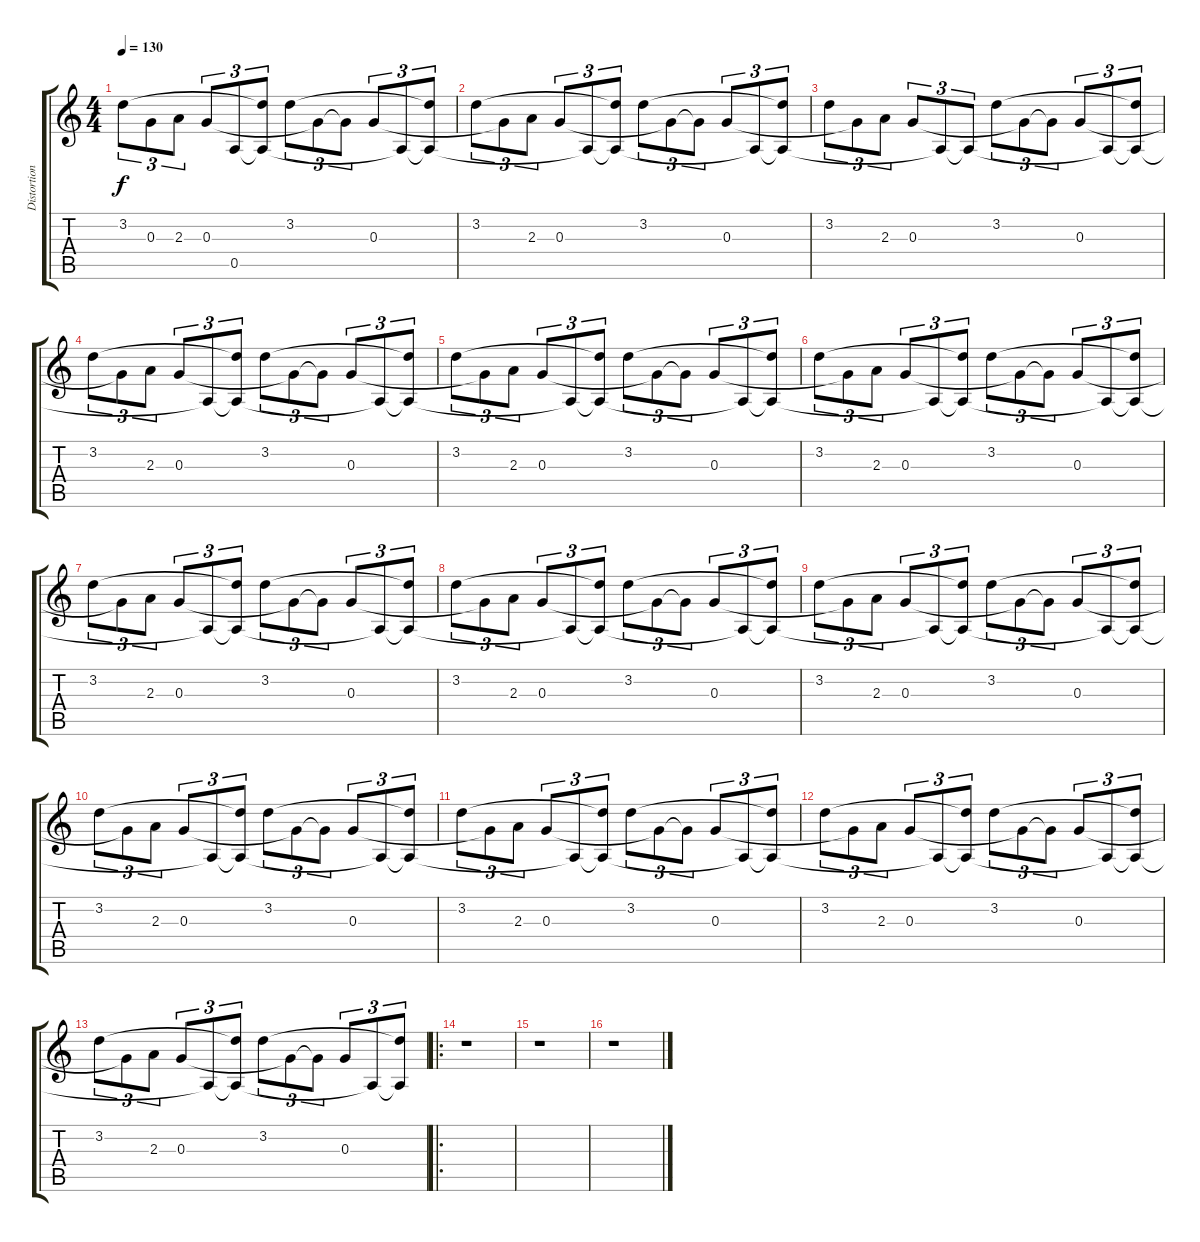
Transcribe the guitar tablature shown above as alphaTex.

\track ("Distortion Guitar 2" "Distortion") {instrument distortionguitar}
\staff {score tabs}
\tuning (E4 B3 G3 D3 A2 E2) {hide}
\ts (4 4)
\tempo 130
\clef g2
\ks c
3.2.8{tu (3 2) dy f} 0.3{t}.8{tu (3 2)} 2.3.8{tu (3 2)} 0.3.8{tu (3 2)} 0.5{t}.8{tu (3 2)} (3.2{t} 0.5{t}).8{tu (3 2)} 3.2.8{tu (3 2)} 0.3{t}.8{tu (3 2)} 0.3{t}.8{tu (3 2)} 0.3.8{tu (3 2)} 0.5{t}.8{tu (3 2)} (3.2{t} 0.5{t}).8{tu (3 2)} |
3.2.8{tu (3 2)} 0.3{t}.8{tu (3 2)} 2.3.8{tu (3 2)} 0.3.8{tu (3 2)} 0.5{t}.8{tu (3 2)} (3.2{t} 0.5{t}).8{tu (3 2)} 3.2.8{tu (3 2)} 0.3{t}.8{tu (3 2)} 0.3{t}.8{tu (3 2)} 0.3.8{tu (3 2)} 0.5{t}.8{tu (3 2)} (3.2{t} 0.5{t}).8{tu (3 2)} |
3.2.8{tu (3 2)} 0.3{t}.8{tu (3 2)} 2.3.8{tu (3 2)} 0.3.8{tu (3 2)} 0.5{t}.8{tu (3 2)} 0.5{t}.8{tu (3 2)} 3.2.8{tu (3 2)} 0.3{t}.8{tu (3 2)} 0.3{t}.8{tu (3 2)} 0.3.8{tu (3 2)} 0.5{t}.8{tu (3 2)} (3.2{t} 0.5{t}).8{tu (3 2)} |
3.2.8{tu (3 2)} 0.3{t}.8{tu (3 2)} 2.3.8{tu (3 2)} 0.3.8{tu (3 2)} 0.5{t}.8{tu (3 2)} (3.2{t} 0.5{t}).8{tu (3 2)} 3.2.8{tu (3 2)} 0.3{t}.8{tu (3 2)} 0.3{t}.8{tu (3 2)} 0.3.8{tu (3 2)} 0.5{t}.8{tu (3 2)} (3.2{t} 0.5{t}).8{tu (3 2)} |
3.2.8{tu (3 2)} 0.3{t}.8{tu (3 2)} 2.3.8{tu (3 2)} 0.3.8{tu (3 2)} 0.5{t}.8{tu (3 2)} (3.2{t} 0.5{t}).8{tu (3 2)} 3.2.8{tu (3 2)} 0.3{t}.8{tu (3 2)} 0.3{t}.8{tu (3 2)} 0.3.8{tu (3 2)} 0.5{t}.8{tu (3 2)} (3.2{t} 0.5{t}).8{tu (3 2)} |
3.2.8{tu (3 2)} 0.3{t}.8{tu (3 2)} 2.3.8{tu (3 2)} 0.3.8{tu (3 2)} 0.5{t}.8{tu (3 2)} (3.2{t} 0.5{t}).8{tu (3 2)} 3.2.8{tu (3 2)} 0.3{t}.8{tu (3 2)} 0.3{t}.8{tu (3 2)} 0.3.8{tu (3 2)} 0.5{t}.8{tu (3 2)} (3.2{t} 0.5{t}).8{tu (3 2)} |
3.2.8{tu (3 2)} 0.3{t}.8{tu (3 2)} 2.3.8{tu (3 2)} 0.3.8{tu (3 2)} 0.5{t}.8{tu (3 2)} (3.2{t} 0.5{t}).8{tu (3 2)} 3.2.8{tu (3 2)} 0.3{t}.8{tu (3 2)} 0.3{t}.8{tu (3 2)} 0.3.8{tu (3 2)} 0.5{t}.8{tu (3 2)} (3.2{t} 0.5{t}).8{tu (3 2)} |
3.2.8{tu (3 2)} 0.3{t}.8{tu (3 2)} 2.3.8{tu (3 2)} 0.3.8{tu (3 2)} 0.5{t}.8{tu (3 2)} (3.2{t} 0.5{t}).8{tu (3 2)} 3.2.8{tu (3 2)} 0.3{t}.8{tu (3 2)} 0.3{t}.8{tu (3 2)} 0.3.8{tu (3 2)} 0.5{t}.8{tu (3 2)} (3.2{t} 0.5{t}).8{tu (3 2)} |
3.2.8{tu (3 2)} 0.3{t}.8{tu (3 2)} 2.3.8{tu (3 2)} 0.3.8{tu (3 2)} 0.5{t}.8{tu (3 2)} (3.2{t} 0.5{t}).8{tu (3 2)} 3.2.8{tu (3 2)} 0.3{t}.8{tu (3 2)} 0.3{t}.8{tu (3 2)} 0.3.8{tu (3 2)} 0.5{t}.8{tu (3 2)} (3.2{t} 0.5{t}).8{tu (3 2)} |
3.2.8{tu (3 2)} 0.3{t}.8{tu (3 2)} 2.3.8{tu (3 2)} 0.3.8{tu (3 2)} 0.5{t}.8{tu (3 2)} (3.2{t} 0.5{t}).8{tu (3 2)} 3.2.8{tu (3 2)} 0.3{t}.8{tu (3 2)} 0.3{t}.8{tu (3 2)} 0.3.8{tu (3 2)} 0.5{t}.8{tu (3 2)} (3.2{t} 0.5{t}).8{tu (3 2)} |
3.2.8{tu (3 2)} 0.3{t}.8{tu (3 2)} 2.3.8{tu (3 2)} 0.3.8{tu (3 2)} 0.5{t}.8{tu (3 2)} (3.2{t} 0.5{t}).8{tu (3 2)} 3.2.8{tu (3 2)} 0.3{t}.8{tu (3 2)} 0.3{t}.8{tu (3 2)} 0.3.8{tu (3 2)} 0.5{t}.8{tu (3 2)} (3.2{t} 0.5{t}).8{tu (3 2)} |
3.2.8{tu (3 2)} 0.3{t}.8{tu (3 2)} 2.3.8{tu (3 2)} 0.3.8{tu (3 2)} 0.5{t}.8{tu (3 2)} (3.2{t} 0.5{t}).8{tu (3 2)} 3.2.8{tu (3 2)} 0.3{t}.8{tu (3 2)} 0.3{t}.8{tu (3 2)} 0.3.8{tu (3 2)} 0.5{t}.8{tu (3 2)} (3.2{t} 0.5{t}).8{tu (3 2)} |
3.2.8{tu (3 2)} 0.3{t}.8{tu (3 2)} 2.3.8{tu (3 2)} 0.3.8{tu (3 2)} 0.5{t}.8{tu (3 2)} (3.2{t} 0.5{t}).8{tu (3 2)} 3.2.8{tu (3 2)} 0.3{t}.8{tu (3 2)} 0.3{t}.8{tu (3 2)} 0.3.8{tu (3 2)} 0.5{t}.8{tu (3 2)} (3.2{t} 0.5{t}).8{tu (3 2)} |
\ro
r.1 |
r.1 |
r.1
